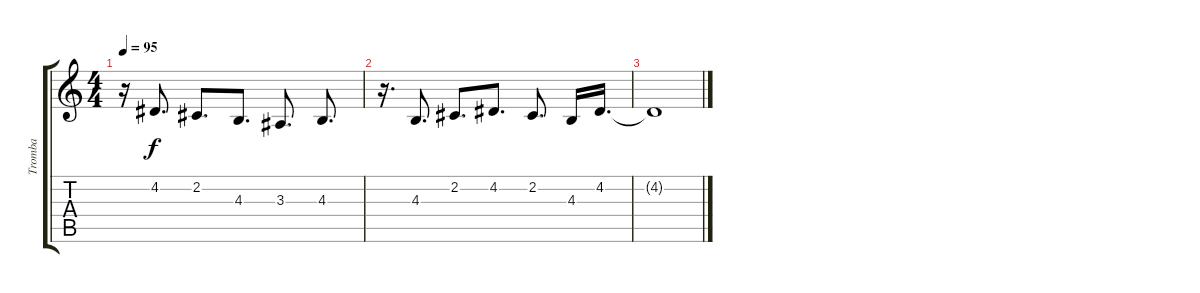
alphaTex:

\track ("Tromba" "Tromba") {instrument trumpet}
\staff {score tabs}
\tuning (E4 B3 G3 D3 A2 E2) {hide}
\ts (4 4)
\tempo 95
\clef g2
\ks c
r.16{dy f} 4.2.8{d} 2.2.8{d} 4.3.8{d} 3.3.8{d} 4.3.8{d} |
r.16{d} 4.3.8{d} 2.2.8{d} 4.2.8{d} 2.2.8{d} 4.3.16 4.2.16{d} |
4.2{t}.1
